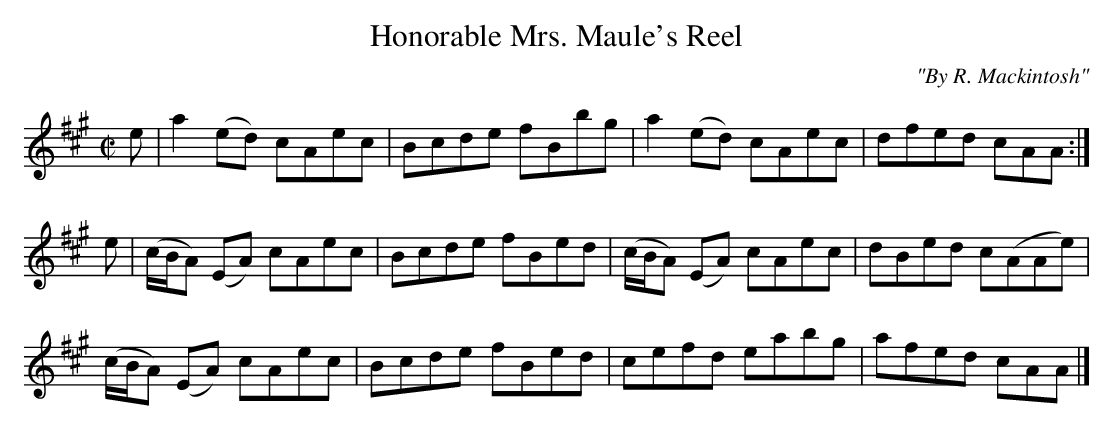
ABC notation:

X:1
T:Honorable Mrs. Maule's Reel
C:"By R. Mackintosh"
L:1/8
M:C|
K:A
e|a2 (ed)      cAec|Bcde fBbg|a2 (ed)      cAec|dfed cAA  :|
e|(c/B/A) (EA) cAec|Bcde fBed|(c/B/A) (EA) cAec|dBed c(AAe)|
  (c/B/A) (EA) cAec|Bcde fBed|cefd         eabg|afed cAA  |]
